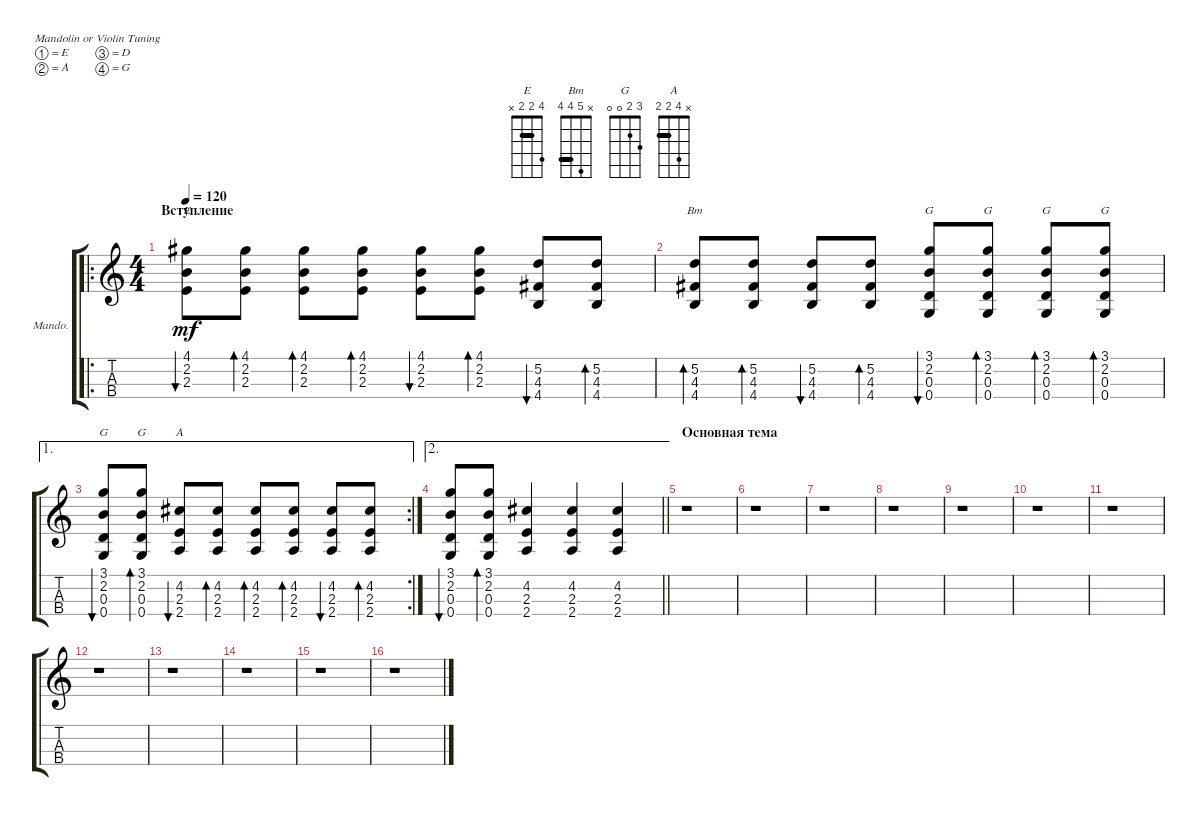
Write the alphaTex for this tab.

\bracketExtendMode groupsimilarinstruments
\firstSystemTrackNameOrientation horizontal
\otherSystemsTrackNameOrientation horizontal
\track ("Mandolin" "Mando.") {instrument acousticguitarsteel}
\staff {score tabs}
\tuning (E5 A4 D4 G3)
\displaytranspose 0
\chord ("E" 4 2 2 x) {barre 2}
\chord ("Bm" x 5 4 4) {barre 4}
\chord ("G" 3 2 0 0)
\chord ("A" x 4 2 2) {barre 2}
\ro
\ts (4 4)
\beaming (8 2 2 2 2)
\section ("" "Вступление")
\tempo 120
\clef g2
\ks c
(4.1 2.2 2.3).8{bu 240 ch "E" dy mf instrument acousticguitarsteel} (4.1 2.2 2.3).8{bd 240} (4.1 2.2 2.3).8{bd 240} (4.1 2.2 2.3).8{bd 240} (4.1 2.2 2.3).8{bu 240} (4.1 2.2 2.3).8{bd 240} (5.2 4.3 4.4).8{bu 240} (5.2 4.3 4.4).8{bd 240} |
(5.2 4.3 4.4).8{bd 240 ch "Bm"} (5.2 4.3 4.4).8{bd 240} (5.2 4.3 4.4).8{bu 240} (5.2 4.3 4.4).8{bd 240} (3.1 2.2 0.3 0.4).8{bu 240 ch "G"} (3.1 2.2 0.3 0.4).8{bd 240 ch "G"} (3.1 2.2 0.3 0.4).8{bd 240 ch "G"} (3.1 2.2 0.3 0.4).8{bd 240 ch "G"} |
\ae 1
\rc 2
(3.1 2.2 0.3 0.4).8{bu 240 ch "G"} (3.1 2.2 0.3 0.4).8{bd 240 ch "G"} (4.2 2.3 2.4).8{bu 240 ch "A"} (4.2 2.3 2.4).8{bd 240} (4.2 2.3 2.4).8{bd 240} (4.2 2.3 2.4).8{bd 240} (4.2 2.3 2.4).8{bu 240} (4.2 2.3 2.4).8{bd 240} |
\ae 2
\barLineRight lightlight
(3.1 2.2 0.3 0.4).8{bu 240} (3.1 2.2 0.3 0.4).8{bd 240} (4.2 2.3 2.4).4 (4.2 2.3 2.4).4 (4.2 2.3 2.4).4 |
\section ("" "Основная тема")
r.1 |
r.1 |
r.1 |
r.1 |
r.1 |
r.1 |
r.1 |
r.1 |
r.1 |
r.1 |
r.1 |
r.1
